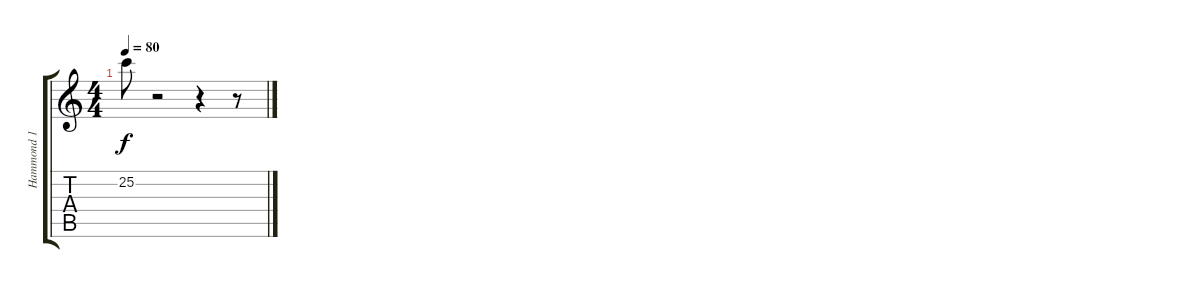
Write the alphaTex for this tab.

\track ("Hammond 1" "Hammond 1") {instrument rockorgan}
\staff {score tabs}
\tuning (E4 B3 G3 D3 A2 E2) {hide}
\ts (4 4)
\tempo 80
\clef g2
\ks c
25.2{t}.8{dy f} r.2 r.4 r.8
